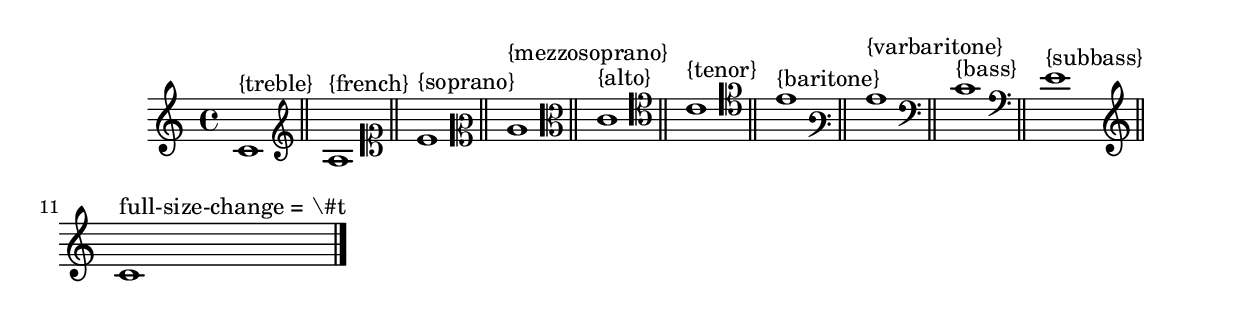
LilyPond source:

\version "2.1.28"

\header{

    texidoc=" Clefs with @code{full-size-change} should be typeset in
full size. For octaviated clefs, the ``8'' should appear closely above
or below the clef respectively."

}



\score {
       \notes{ 
       
         \clef "treble" c'1^"{treble}" \bar "||"
         \clef "french"c'1^"{french}" \bar "||"
         \clef "soprano"c'1^"{soprano}" \bar "||"
         \clef "mezzosoprano"c'1^"{mezzosoprano}" \bar "||"
         \clef "alto"c'1^"{alto}" \bar "||"
         \clef "tenor"c'1^"{tenor}" \bar "||"
         \clef "baritone"c'1^"{baritone}" \bar "||"
         \clef "varbaritone"c'1^"{varbaritone}" \bar "||"
         \clef "bass"c'1^"{bass}" \bar "||"
         \clef "subbass"c'1^"{subbass}" \bar "||"
	 \override Staff.Clef  #'full-size-change = ##t 
         \clef "treble" c'1^"full-size-change = \#t" \bar "|."
         }
         \paper{
	  raggedright = ##t
         }
}

